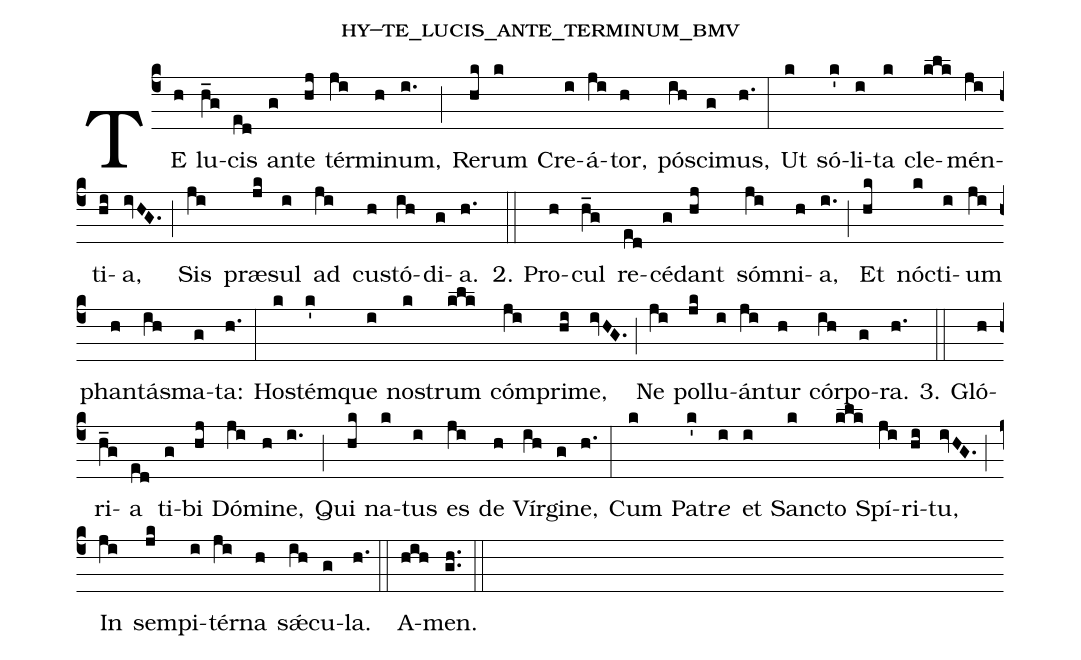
name:hy--te_lucis_ante_terminum_bmv;
%%
(c4) TE(h) lu(h_g)cis(ed) an(g)te(hj) tér(ji)mi(h)num,(i.) (;) Re(hk)rum(k) Cre(i)á(ji)tor,(h) pó(ih)sci(g)mus,(h.) (:) Ut(k) só(k')li(i)ta(k) cle(klk)mén(ji)ti(hi)a,(ivHG.) (;) Sis(ji) præ(jk)sul(i) ad(ji) cu(h)stó(ih)di(g)a.(h.) (::)

2. Pro(h)cul(h_g) re(ed)cé(g)dant(hj) só(ji)mni(h)a,(i.) (;) Et(hk) nó(k)cti(i)um(ji) phan(h)tás(ih)ma(g)ta:(h.) (:) Ho(k)stém(k')que(i) no(k)strum(klk) cóm(ji)pri(hi)me,(ivHG.) (;) Ne(ji) pol(jk)lu(i)án(ji)tur(h) cór(ih)po(g)ra.(h.) (::)

3. Gló(h)ri(h_g)a(ed) ti(g)bi(hj) Dó(ji)mi(h)ne,(i.) (;) Qui(hk) na(k)tus(i) es(ji) de(h) Vír(ih)gi(g)ne,(h.) (:) Cum(k) Pa(k')tr<i>e</i>(i) et(i) San(k)cto(klk) Spí(ji)ri(hi)tu,(ivHG.) (;) In(ji) sem(jk)pi(i)tér(ji)na(h) sǽ(ih)cu(g)la.(h.) (::) A(hih)men.(gh..) (::)
